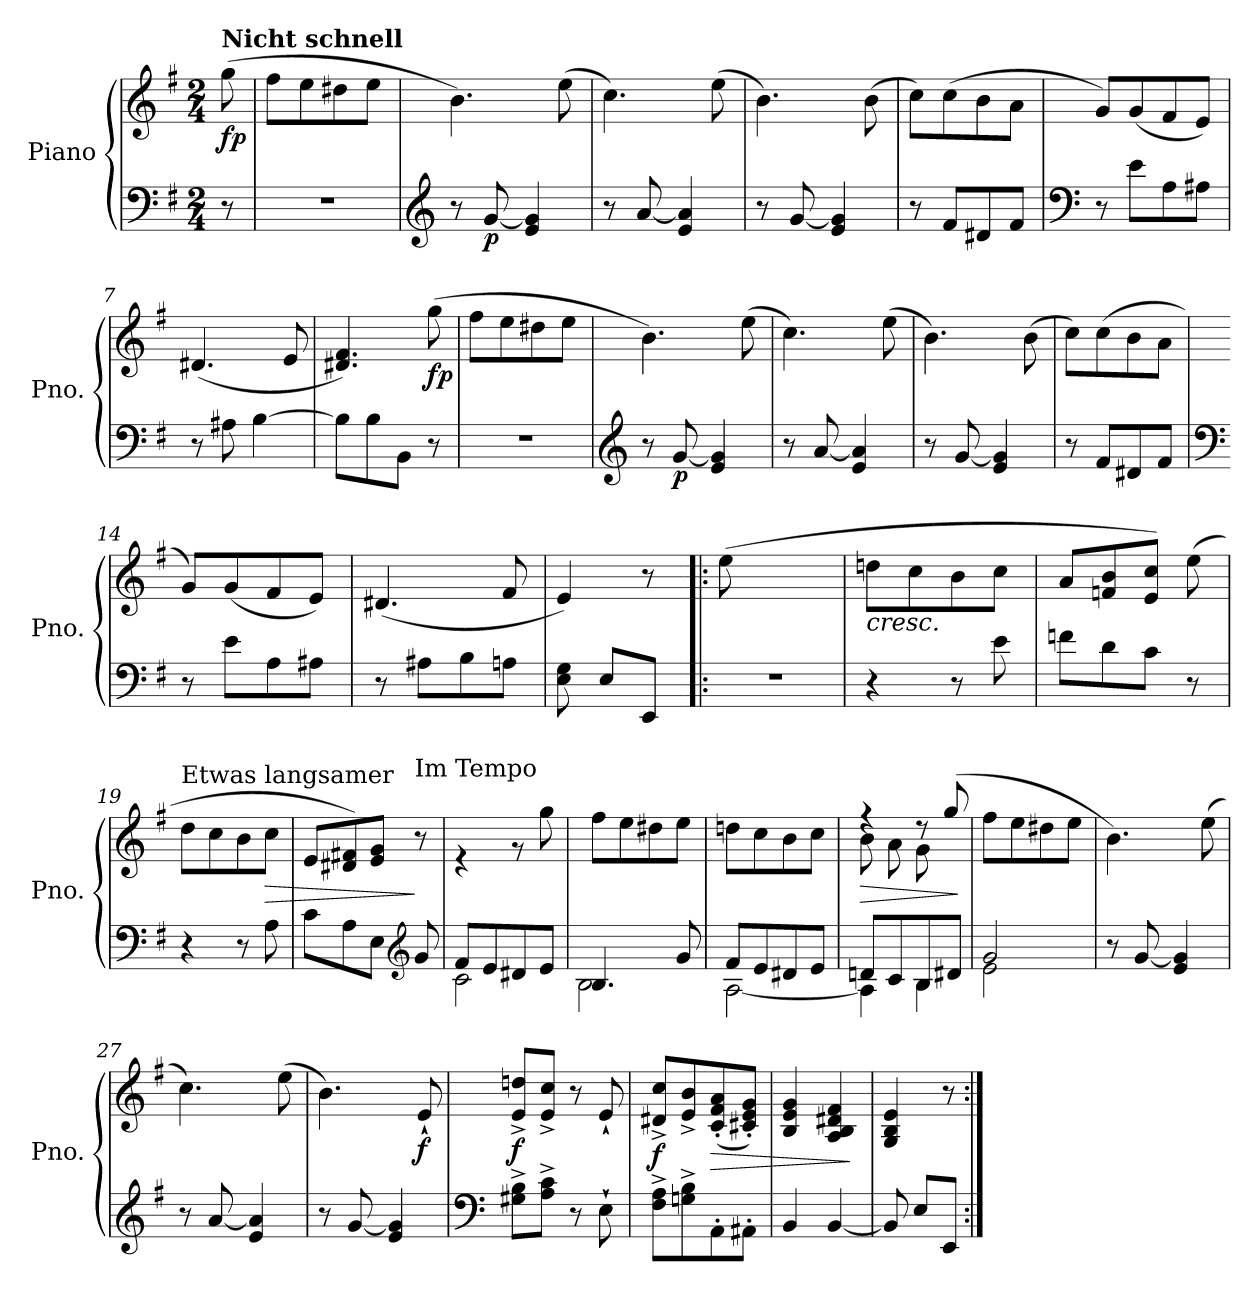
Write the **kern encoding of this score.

**kern	**kern	**dynam
*part1	*part1	*part1
*staff2	*staff1	*staff1/2
*I"Piano	*	*
*I'Pno.	*	*
*clefF4	*clefG2	*
*k[f#]	*k[f#]	*
*M2/4	*M2/4	*
=	=	=
!	!LO:TX:a:B:t=Nicht schnell	!
!	!	!LO:DY:b
8r	(>8gg\	fp
=1	=1	=1
2r	8ff#\L	.
.	8ee\	.
.	8dd#X\	.
.	8ee\J	.
=2	=2	=2
*clefG2	*	*
8r	4.b\)	.
!	!	!LO:DY:b=2
[8g>/	.	p
4e/ 4g/]	.	.
.	(>8ee\	.
=3	=3	=3
8r	4.cc\)	.
[8a>/	.	.
4e/ 4a/]	.	.
.	(>8ee\	.
=4	=4	=4
8r	4.b\)	.
[8g/	.	.
4e/ 4g/]	.	.
.	(>8b\	.
=5	=5	=5
8r	8cc\L)	.
8f#>/L	(>8cc\	.
8d#X/	8b\	.
8f#/J	8a\J	.
=6	=6	=6
*clefF4	*	*
8r	8g/L)	.
8e>\L	(<8g/	.
8A>\	8f#/	.
8A#X\J	8e/J)	.
=7	=7	=7
8r	(<4.d#X/	.
8A#X>\	.	.
[4B\	.	.
.	8e/	.
=8	=8	=8
8B\L]	4.d#X/ 4.f#/)	.
8B\	.	.
8BB\J	.	.
!	!	!LO:DY:b
8r	(>8gg\	fp
!!LO:LB:g=z
=9	=9	=9
2r	8ff#\L	.
.	8ee\	.
.	8dd#X\	.
.	8ee\J	.
=10	=10	=10
*clefG2	*	*
8r	4.b\)	.
!	!	!LO:DY:b=2
[8g/	.	p
4e/ 4g/]	.	.
.	(>8ee\	.
=11	=11	=11
8r	4.cc\)	.
[8a/	.	.
4e/ 4a/]	.	.
.	(>8ee\	.
=12	=12	=12
8r	4.b\)	.
[8g/	.	.
4e/ 4g/]	.	.
.	(>8b\	.
=13	=13	=13
8r	8cc\L)	.
8f#/L	(>8cc\	.
8d#X/	8b\	.
8f#/J	8a\J	.
=14	=14	=14
*clefF4	*	*
8r	8g/L)	.
8e\L	(<8g/	.
8A\	8f#/	.
8A#X\J	8e/J)	.
=15	=15	=15
8r	(<4.d#X/	.
8A#X<\L	.	.
8B\	.	.
8An\J	8f#/	.
=16	=16	=16
8E\>> 8G\>>	4e/)	.
8E>/L	.	.
8EE/J	8r	.
!!LO:LB:g=z
=16X1!|:	=16X1!|:	=16X1!|:
2r	(>8ee\	.
.	4.ryy	.
=17	=17	=17
!	!LO:TX:b:i:t=cresc.	!
4r	8ddn\L	.
.	8cc\	.
8r	8b\	.
8e<\	8cc\J	.
=18	=18	=18
8fn\L	8a/L	.
8d\	8fn/ 8b/	.
8c\J	8e/ 8cc/J)	.
8r	(>8ee\	.
=19	=19	=19
!	!LO:TX:a:t=Etwas langsamer	!
4r	8dd\L	.
.	8cc\	.
8r	8b\	.
!	!	!LO:HP:b
8A<\	8cc\J	>
=20	=20	=20
8c\L	8e/L	.
8A\	8d#X/ 8f#X/)	.
8E\J	8e/ 8g/J	.
*clefG2	*	*
!	!LO:TX:a:t=Im Tempo	!
8g>/	8r	]
=21	=21	=21
*^	*^	*
8f#/L	2c\	2ryy	4r	.
8e/	.	.	.	.
8d#X/	.	.	8r	.
8e/J	.	.	(>8gg>\	.
=22	=22	=22	=22	=22
4.B/	2B\	2ryy	8ff#\L	.
.	.	.	8ee\	.
.	.	.	8dd#X\	.
8g/	.	.	8ee>\J	.
=23	=23	=23	=23	=23
8f#/L	[2A\	2ryy	8ddn\L	.
8e/	.	.	8cc\	.
8d#X/	.	.	8b<\	.
8e/J	.	.	8cc\J	.
=24	=24	=24	=24	=24
*	*^	*	*	*
!	!	!	!	!	!LO:HP:b
4.ryy	8dn/L	4A\]	4rff	8b\L	>
.	8c/	.	.	8a\	.
.	8B/	4B<\	8rdd	8g\	.
8a/J)	8d#X</J	.	(>8gg/	8ryy	.
*v	*v	*v	*	*	*
*	*v	*v	*
.	.	]
!!LO:LB:g=z
=25	=25	=25
*^	*	*
2g/	2e<\	8ff#\L	.
.	.	8ee\	.
.	.	8dd#X\	.
.	.	8ee\J	.
*v	*v	*	*
=26	=26	=26
8r	4.b\)	.
[8g/	.	.
4e/ 4g/]	.	.
.	(>8ee\	.
=27	=27	=27
8r	4.cc\)	.
[8a/	.	.
4e/ 4a/]	.	.
.	(>8ee\	.
=28	=28	=28
8r	4.b\)	.
[8g/	.	.
4e/ 4g/]	.	.
!	!	!LO:DY:b
.	8e`/	f
=29	=29	=29
*clefF4	*	*
!	!	!LO:DY:b
8G#X\<^< 8B\<^<L	8e/^ 8ddn/^L	f
8A\^ 8c\^J	8e/^ 8cc/^J	.
8r	8r	.
8E<`\	8e`/	.
=30	=30	=30
!	!	!LO:DY:b
8F#\^ 8A\^L	8d#X/^ 8cc/^L	f
8Gn\^ 8B\^	8e/^ 8b/^	.
!	!	!LO:HP:b
8AA'\	(<8c/' 8f#/' 8a/'	>
8AA#X'\J	8c#X/' 8e/' 8g/'J)	.
=31	=31	=31
4BB/	4B/ 4e/ 4g/	.
[4BB/	4A/ 4B/ 4d#X/ 4f#/	.
.	.	]
=32	=32	=32
8BB/]	4G/ 4B/ 4e/	.
8E/L	.	.
8EE/J	8r	.
=:|!	=:|!	=:|!
*-	*-	*-
